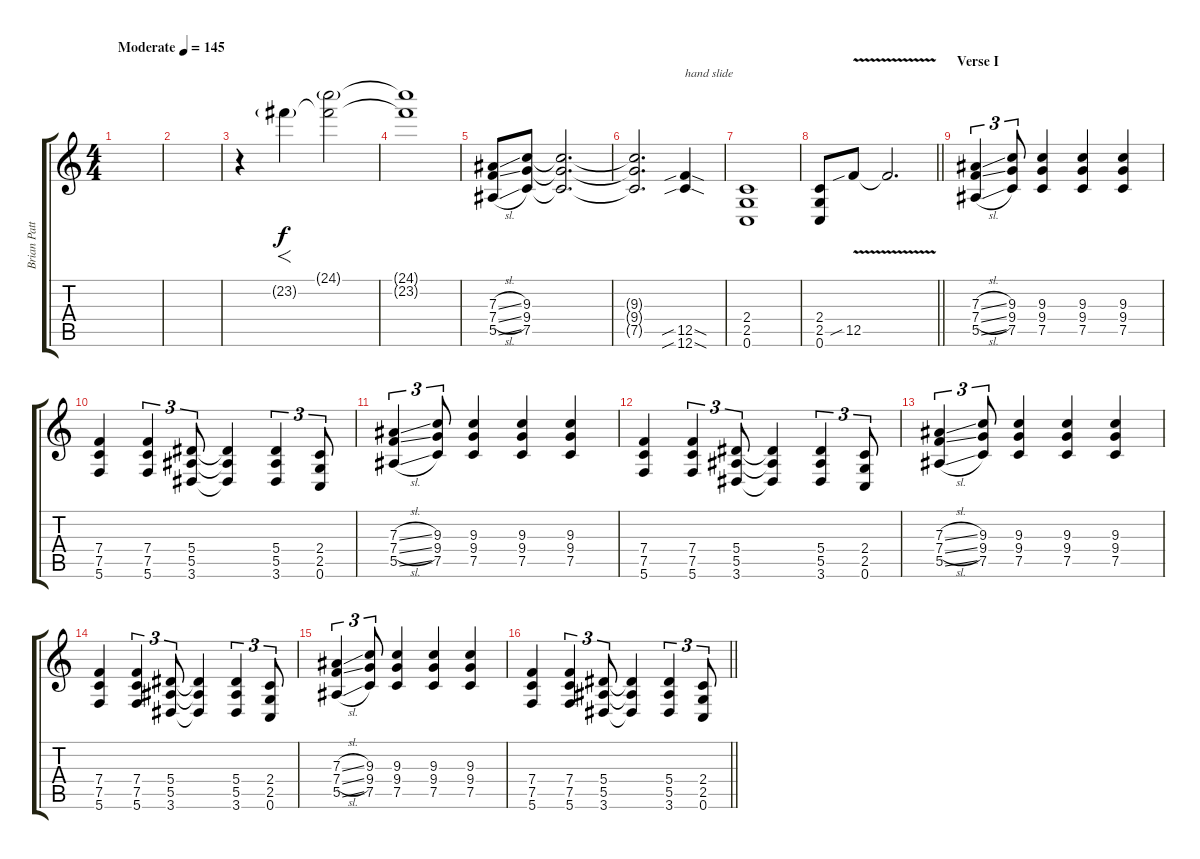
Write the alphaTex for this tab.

\track ("Brian Patton" "Brian Patt") {instrument distortionguitar}
\staff {score tabs}
\tuning (C4 G3 Eb3 Bb2 F2 C2) {hide}
\ts (4 4)
\tempo (145 "Moderate")
\clef g2
\ks c
|
|
r.4 23.2{g}.4{f} (24.1{g} 23.2{t}).2 |
(24.1{t} 23.2{t}).1{dy f} |
(7.3{sl} 7.4{sl} 5.5{sl}).8 (9.3 9.4 7.5).8 (9.3{t} 9.4{t} 7.5{t}).2{d} |
(9.3{t} 9.4{t} 7.5{t}).2{d} (12.5{sib sod} 12.6{sib sod}).4{txt "hand slide"} |
(2.4 2.5 0.6).1 |
\barLineRight lightlight
(2.4 2.5 0.6).8 12.5{v sib}.8 12.5{t}.2{d} |
\section ("" "Verse I")
(7.3{sl} 7.4{sl} 5.5{sl}).4{tu (3 2)} (9.3 9.4 7.5).8{tu (3 2)} (9.3 9.4 7.5).4 (9.3 9.4 7.5).4 (9.3 9.4 7.5).4 |
(7.4 7.5 5.6).4 (7.4 7.5 5.6).4{tu (3 2)} (5.4 5.5 3.6).8{tu (3 2)} (5.4{t} 5.5{t} 3.6{t}).4 (5.4 5.5 3.6).4{tu (3 2)} (2.4 2.5 0.6).8{tu (3 2)} |
(7.3{sl} 7.4{sl} 5.5{sl}).4{tu (3 2)} (9.3 9.4 7.5).8{tu (3 2)} (9.3 9.4 7.5).4 (9.3 9.4 7.5).4 (9.3 9.4 7.5).4 |
(7.4 7.5 5.6).4 (7.4 7.5 5.6).4{tu (3 2)} (5.4 5.5 3.6).8{tu (3 2)} (5.4{t} 5.5{t} 3.6{t}).4 (5.4 5.5 3.6).4{tu (3 2)} (2.4 2.5 0.6).8{tu (3 2)} |
(7.3{sl} 7.4{sl} 5.5{sl}).4{tu (3 2)} (9.3 9.4 7.5).8{tu (3 2)} (9.3 9.4 7.5).4 (9.3 9.4 7.5).4 (9.3 9.4 7.5).4 |
(7.4 7.5 5.6).4 (7.4 7.5 5.6).4{tu (3 2)} (5.4 5.5 3.6).8{tu (3 2)} (5.4{t} 5.5{t} 3.6{t}).4 (5.4 5.5 3.6).4{tu (3 2)} (2.4 2.5 0.6).8{tu (3 2)} |
(7.3{sl} 7.4{sl} 5.5{sl}).4{tu (3 2)} (9.3 9.4 7.5).8{tu (3 2)} (9.3 9.4 7.5).4 (9.3 9.4 7.5).4 (9.3 9.4 7.5).4 |
\barLineRight lightlight
(7.4 7.5 5.6).4 (7.4 7.5 5.6).4{tu (3 2)} (5.4 5.5 3.6).8{tu (3 2)} (5.4{t} 5.5{t} 3.6{t}).4 (5.4 5.5 3.6).4{tu (3 2)} (2.4 2.5 0.6).8{tu (3 2)}
